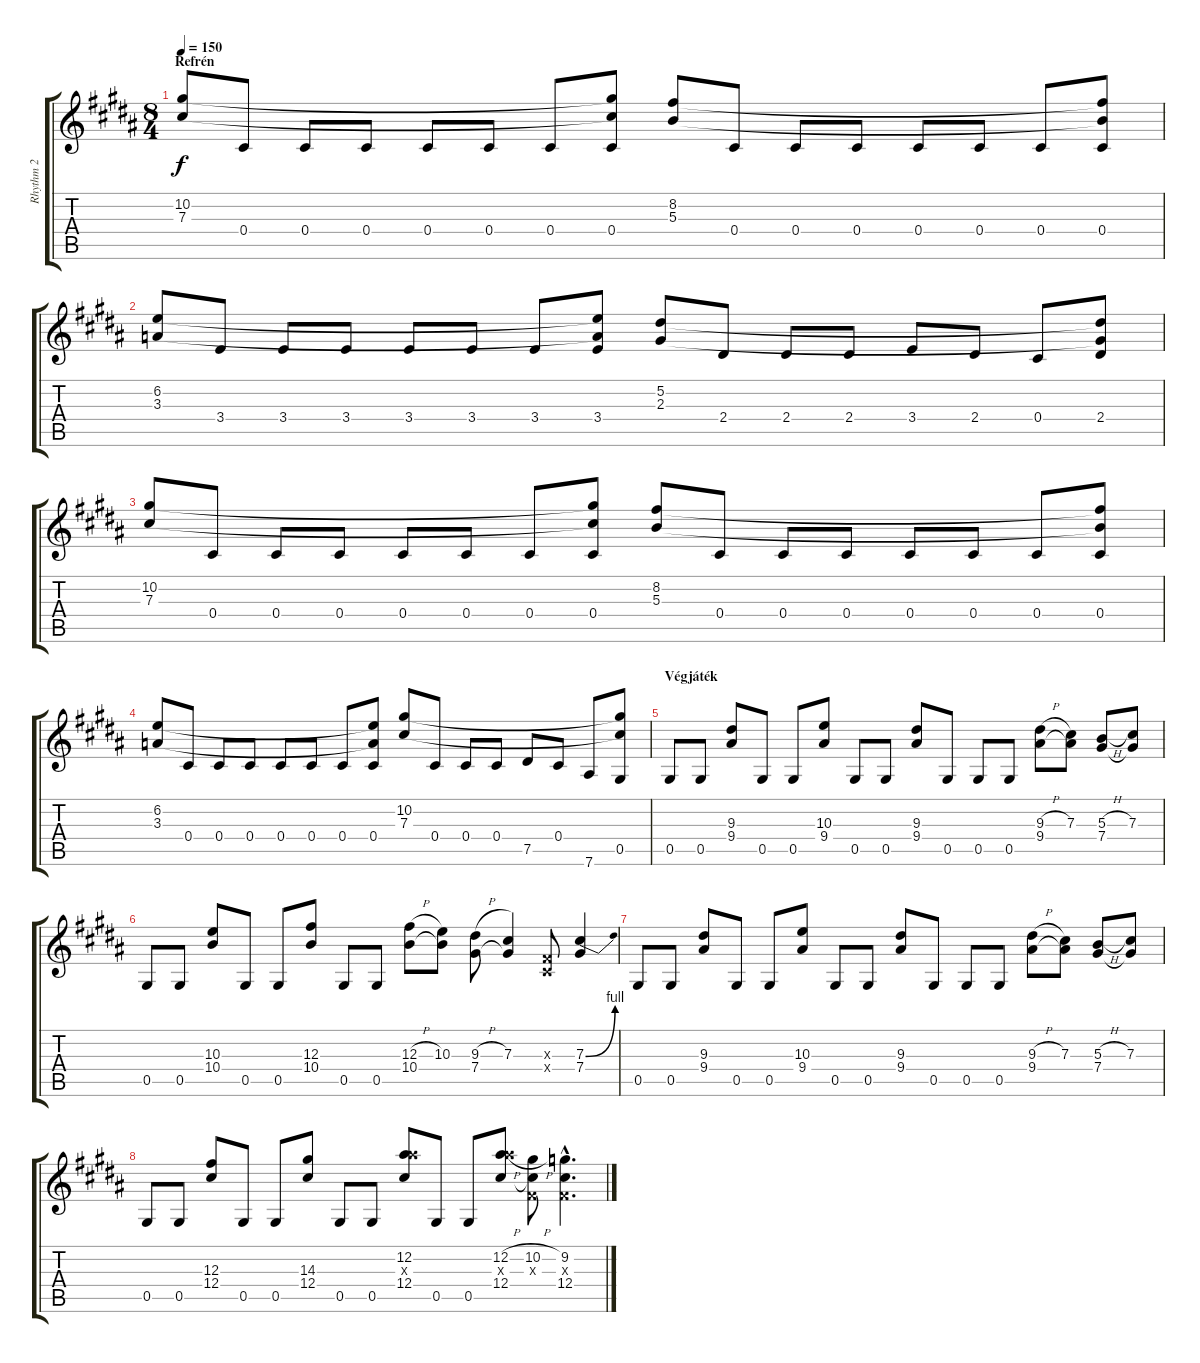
\track ("Rhythm 2" "Rhythm 2") {instrument distortionguitar}
\staff {score tabs}
\tuning (Eb4 Bb3 Gb3 Db3 Ab2 Eb2) {hide}
\ts (8 4)
\section ("" "Refrén")
\tempo 150
\clef g2
\ks g#minor
(10.2 7.3).8{dy f} 0.4.8 0.4.8 0.4.8 0.4.8 0.4.8 0.4.8 (10.2{t} 7.3{t} 0.4).8 (8.2 5.3).8 0.4.8 0.4.8 0.4.8 0.4.8 0.4.8 0.4.8 (8.2{t} 5.3{t} 0.4).8 |
(6.2 3.3).8 3.4.8 3.4.8 3.4.8 3.4.8 3.4.8 3.4.8 (6.2{t} 3.3{t} 3.4).8 (5.2 2.3).8 2.4.8 2.4.8 2.4.8 3.4.8 2.4.8 0.4.8 (5.2{t} 2.3{t} 2.4).8 |
(10.2 7.3).8 0.4.8 0.4.8 0.4.8 0.4.8 0.4.8 0.4.8 (10.2{t} 7.3{t} 0.4).8 (8.2 5.3).8 0.4.8 0.4.8 0.4.8 0.4.8 0.4.8 0.4.8 (8.2{t} 5.3{t} 0.4).8 |
(6.2 3.3).8 0.4.8 0.4.8 0.4.8 0.4.8 0.4.8 0.4.8 (6.2{t} 3.3{t} 0.4).8 (10.2 7.3).8 0.4.8 0.4.8 0.4.8 7.5.8 0.4.8 7.6.8 (10.2{t} 7.3{t} 0.5).8 |
\section ("" "Végjáték")
0.5.8 0.5.8 (9.3 9.4).8 0.5.8 0.5.8 (10.3 9.4).8 0.5.8 0.5.8 (9.3 9.4).8 0.5.8 0.5.8 0.5.8 (9.3{h} 9.4).8 (7.3 9.4{t}).8 (5.3{h} 7.4).8 (7.3 7.4{t}).8 |
0.5.8 0.5.8 (10.3 10.4).8 0.5.8 0.5.8 (12.3 10.4).8 0.5.8 0.5.8 (12.3{h} 10.4).8 (10.3 10.4{t}).8 (9.3{h} 7.4).8 (7.3 7.4{t}).4 (0.3{x} 0.4{x}).8 (7.3{be (bend 0 0 60 4)} 7.4).4 |
0.5.8 0.5.8 (9.3 9.4).8 0.5.8 0.5.8 (10.3 9.4).8 0.5.8 0.5.8 (9.3 9.4).8 0.5.8 0.5.8 0.5.8 (9.3{h} 9.4).8 (7.3 9.4{t}).8 (5.3{h} 7.4).8 (7.3 7.4{t}).8 |
0.5.8 0.5.8 (12.3 12.4).8 0.5.8 0.5.8 (14.3 12.4).8 0.5.8 0.5.8 (12.2 16.3{x} 12.4).8 0.5.8 0.5.8 (12.2{h} 16.3{x} 12.4).8 (10.2{h} 0.3{x} 12.4{t}).8 (9.2{hac} 0.3{hac x} 12.4{hac}).4{d}
